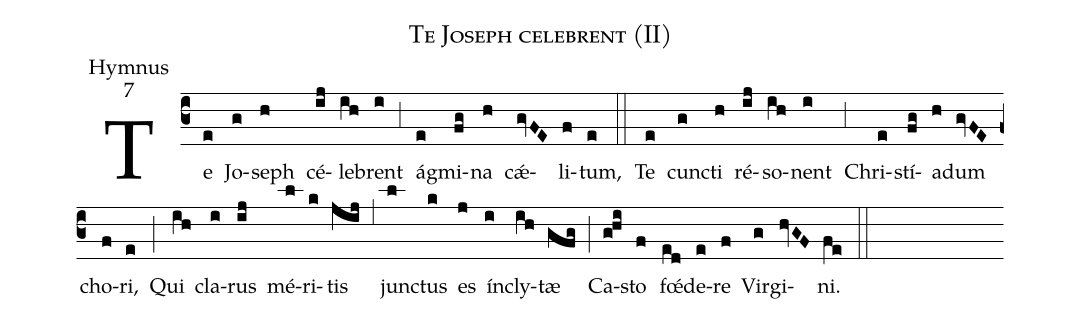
name:Te Joseph celebrent (II);
office-part:Hymnus;
mode:7;
%%
(c3) Te(e) Jo(g)seph(h) cé(ij)le(ih)brent(i) (,3) ág(e)mi(fg)na(h) c{<sp>'ae</sp>}(gvFE)li(f)tum,(e) (::)
Te(e) cun(g)cti(h) ré(ij)so(ih)nent(i) (,3) Chri(e)stí(fg)a(h)dum(gvFE) cho(f)ri,(e) (;) Qui(ih) cla(i)rus(ij) mé(l)ri(k)tis(jij) (,5) jun(l)ctus(k) es(j) ín(i)cly(ih)tæ(gfg) (;) Ca(g!hi)sto(f) f<sp>'oe</sp>(ed)de(e)re(f) Vir(g)gi(hvGF)ni.(fe) (::)
